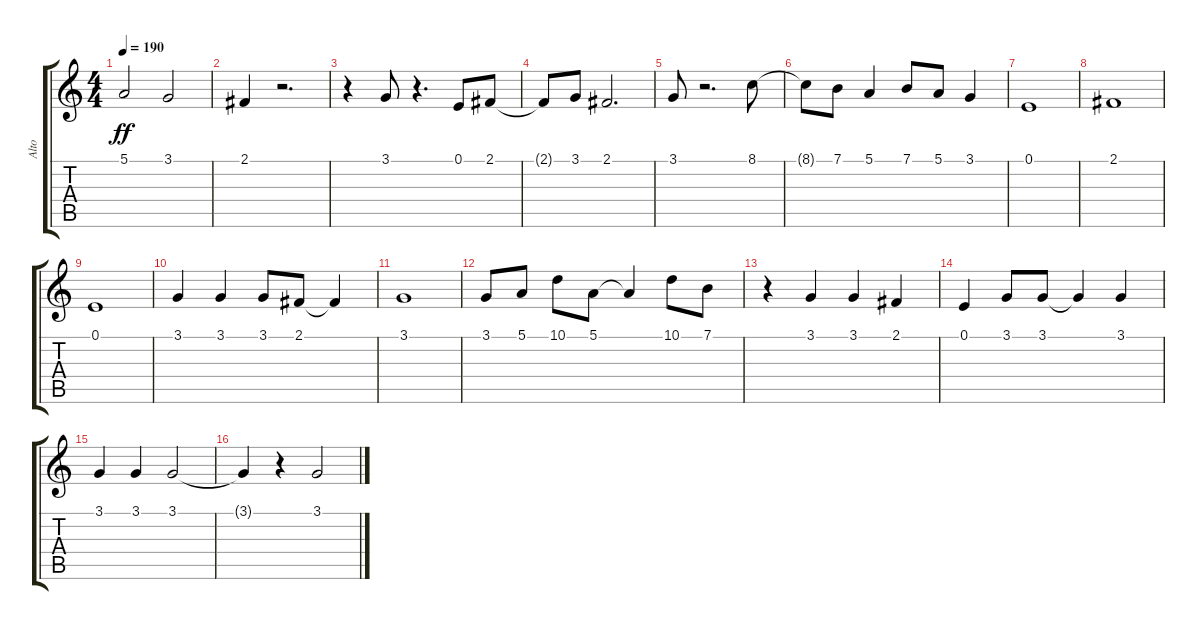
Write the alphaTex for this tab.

\track ("Alto" "Alto") {instrument voiceoohs}
\staff {score tabs}
\tuning (E4 B3 G3 D3 A2 E2) {hide}
\ts (4 4)
\tempo 190
\clef g2
\ks c
5.1.2{dy ff} 3.1.2 |
2.1.4 r.2{d} |
r.4 3.1.8 r.4{d} 0.1.8 2.1.8 |
2.1{t}.8 3.1.8 2.1.2{d} |
3.1.8 r.2{d} 8.1.8 |
8.1{t}.8 7.1.8 5.1.4 7.1.8 5.1.8 3.1.4 |
0.1.1 |
2.1.1 |
0.1.1 |
3.1.4 3.1.4 3.1.8 2.1.8 2.1{t}.4 |
3.1.1 |
3.1.8 5.1.8 10.1.8 5.1.8 5.1{t}.4 10.1.8 7.1.8 |
r.4 3.1.4 3.1.4 2.1.4 |
0.1.4 3.1.8 3.1.8 3.1{t}.4 3.1.4 |
3.1.4 3.1.4 3.1.2 |
3.1{t}.4 r.4 3.1.2
